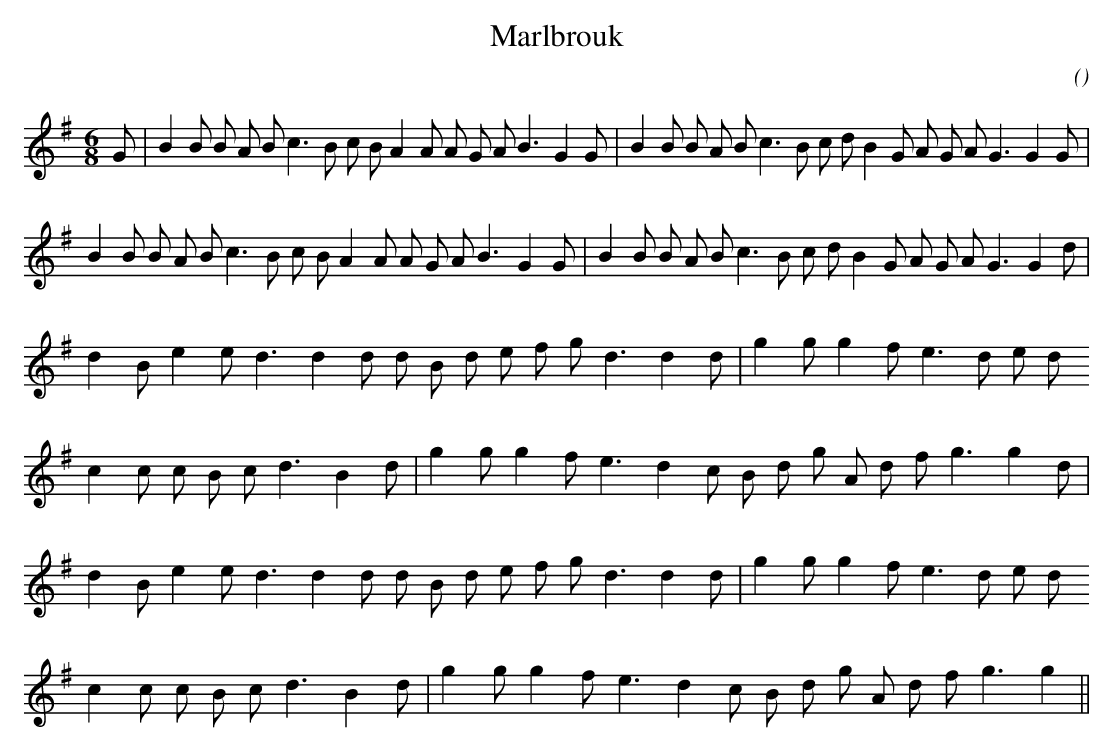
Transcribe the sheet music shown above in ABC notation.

X:1
T: Marlbrouk
C:
O:
M:6/8
K:G
K:G
M:6/8
L:1/16
G2 |B4 B2 B2 A2 B2 c6 B2 c2 B2 A4 A2 A2 G2 A2 B6 G4 G2 |B4 B2 B2 A2 B2 c6 B2 c2 d2 B4 G2 A2 G2 A2 G6G4 G2 |
B4 B2 B2 A2 B2 c6 B2 c2 B2 A4 A2 A2 G2 A2 B6 G4 G2 |B4 B2 B2 A2 B2 c6 B2 c2 d2 B4 G2 A2 G2 A2 G6G4 d2 |
d4 B2 e4 e2 d6d4 d2 d2 B2 d2 e2 f2 g2 d6d4 d2 |g4 g2 g4 f2 e6 d2 e2 d2
c4 c2 c2 B2 c2 d6 B4 d2 |g4 g2 g4 f2 e6 d4 c2 B2 d2 g2 A2 d2 f2 g6 g4 d2 |
d4 B2 e4 e2 d6d4 d2 d2 B2 d2 e2 f2 g2 d6d4 d2 |g4 g2 g4 f2 e6 d2 e2 d2
c4 c2 c2 B2 c2 d6 B4 d2 |g4 g2 g4 f2 e6 d4 c2 B2 d2 g2 A2 d2 f2 g6 g4 ||
